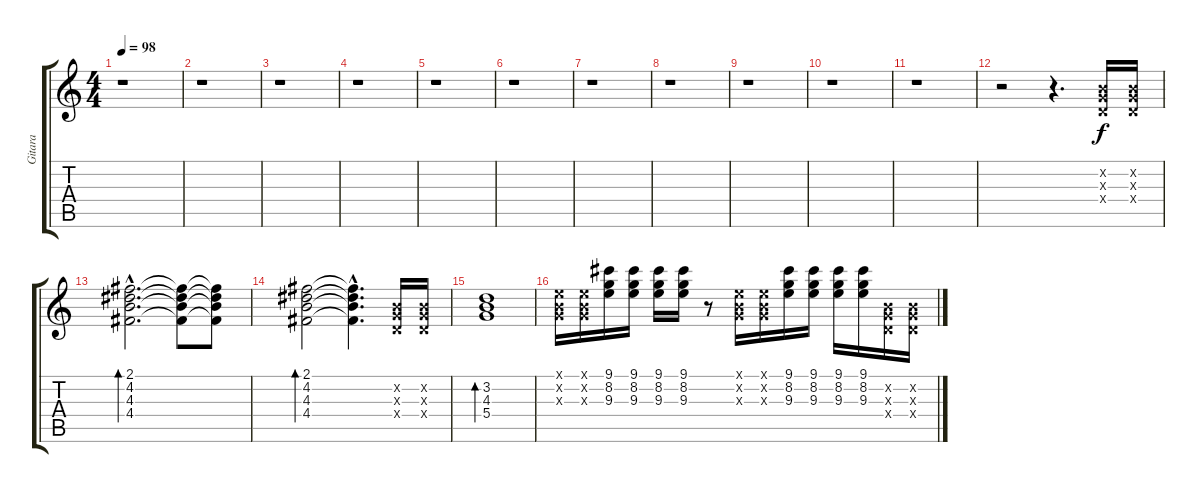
\track ("Gitara" "Gitara") {instrument distortionguitar}
\staff {score tabs}
\tuning (E4 B3 G3 D3 A2 E2) {hide}
\ts (4 4)
\tempo 98
\clef g2
\ks c
r.1{dy f instrument distortionguitar} |
r.1 |
r.1 |
r.1 |
r.1 |
r.1 |
r.1 |
r.1 |
r.1 |
r.1 |
r.1 |
r.2 r.4{d} (0.2{x} 0.3{x} 0.4{x}).16 (0.2{x} 0.3{x} 0.4{x}).16 |
(2.1{hac} 4.2{hac} 4.3{hac} 4.4{hac}).2{d bd 240} (2.1{t} 4.2{t} 4.3{t} 4.4{t}).8 (2.1{t} 4.2{t} 4.3{t} 4.4{t}).8 |
(2.1 4.2 4.3 4.4).2{bd 240} (2.1{hac t} 4.2{hac t} 4.3{hac t} 4.4{hac t}).4{d} (0.2{x} 0.3{x} 0.4{x}).16 (0.2{x} 0.3{x} 0.4{x}).16 |
(3.2 4.3 5.4).1{bd 240} |
(0.1{x} 0.2{x} 0.3{x}).16 (0.1{x} 0.2{x} 0.3{x}).16 (9.1 8.2 9.3).16 (9.1 8.2 9.3).16 (9.1 8.2 9.3).16 (9.1 8.2 9.3).16 r.8 (0.1{x} 0.2{x} 0.3{x}).16 (0.1{x} 0.2{x} 0.3{x}).16 (9.1 8.2 9.3).16 (9.1 8.2 9.3).16 (9.1 8.2 9.3).16 (9.1 8.2 9.3).16 (0.2{x} 0.3{x} 0.4{x}).16 (0.2{x} 0.3{x} 0.4{x}).16
